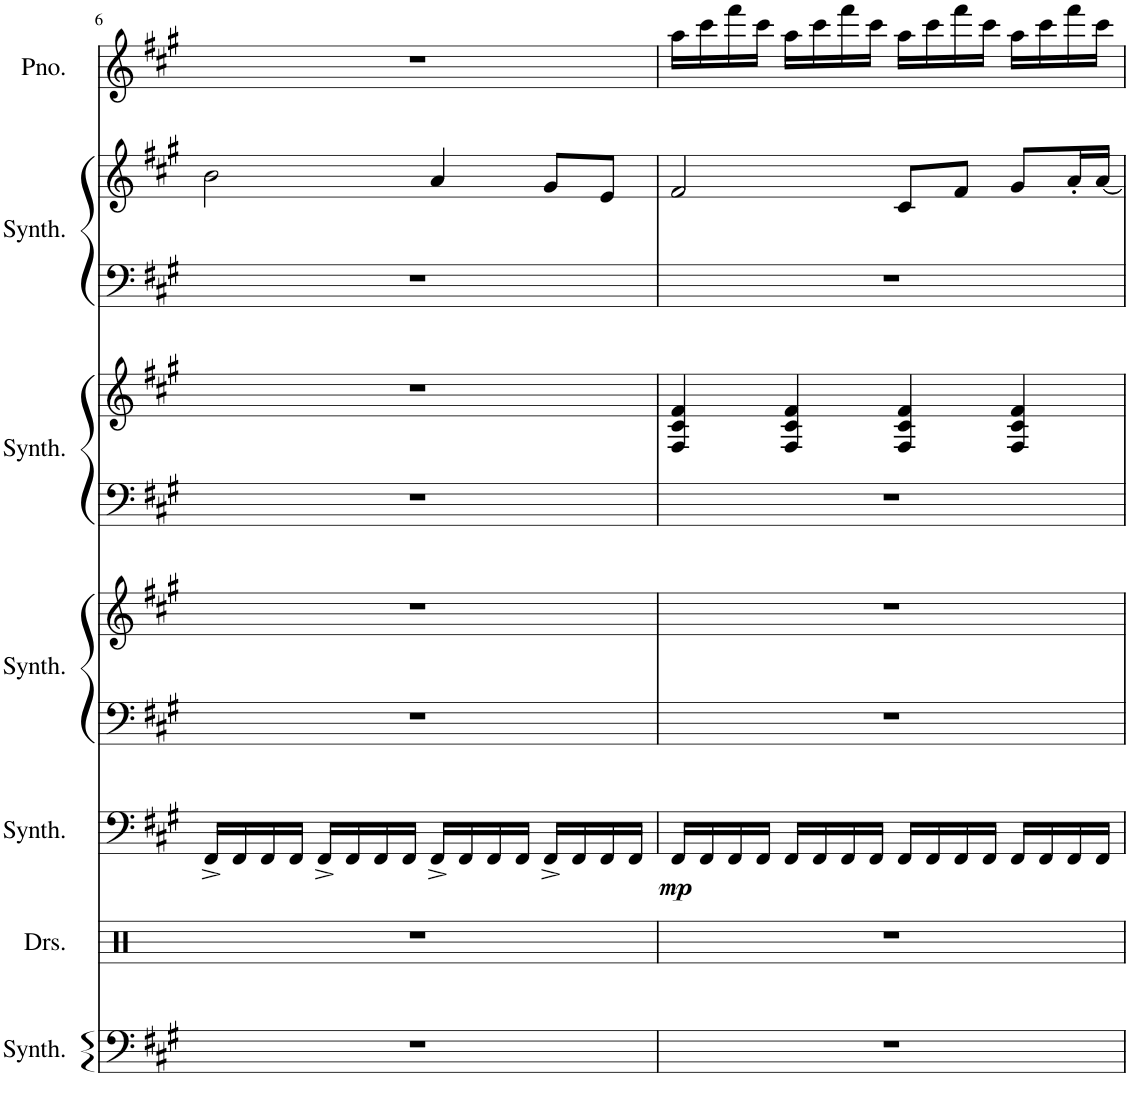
**kern	**kern	**kern	**dynam	**kern	**kern	**kern	**kern	**kern	**kern	**kern
*part7	*part6	*part5	*part5	*part4	*part4	*part3	*part3	*part2	*part2	*part1
*staff10	*staff9	*staff8	*staff8	*staff7	*staff6	*staff5	*staff4	*staff3	*staff2	*staff1
*I"Square Synthesizer	*I"Drumset	*I"Bass Synthesizer	*	*I"Choir	*	*I"Strings	*	*I"Oboe	*	*I"Celeste
*I'Synth.	*I'Drs.	*I'Synth.	*	*	*	*	*	*	*	*
!!LO:PB:g=z
*clefF4	*clefX	*clefF4	*	*clefF4	*clefG2	*clefF4	*clefG2	*clefF4	*clefG2	*clefG2
*k[f#c#g#]	*k[]	*k[f#c#g#]	*	*k[f#c#g#]	*k[f#c#g#]	*k[f#c#g#]	*k[f#c#g#]	*k[f#c#g#]	*k[f#c#g#]	*k[f#c#g#]
*M4/4	*M4/4	*M4/4	*	*M4/4	*M4/4	*M4/4	*M4/4	*M4/4	*M4/4	*M4/4
=6	=6	=6	=6	=6	=6	=6	=6	=6	=6	=6
1r	1r	16FF#^/LL	.	1r	1r	1r	1r	1r	2b\	1r
.	.	16FF#/	.	.	.	.	.	.	.	.
.	.	16FF#/	.	.	.	.	.	.	.	.
.	.	16FF#/JJ	.	.	.	.	.	.	.	.
.	.	16FF#^/LL	.	.	.	.	.	.	.	.
.	.	16FF#/	.	.	.	.	.	.	.	.
.	.	16FF#/	.	.	.	.	.	.	.	.
.	.	16FF#/JJ	.	.	.	.	.	.	.	.
.	.	16FF#^/LL	.	.	.	.	.	.	4a/	.
.	.	16FF#/	.	.	.	.	.	.	.	.
.	.	16FF#/	.	.	.	.	.	.	.	.
.	.	16FF#/JJ	.	.	.	.	.	.	.	.
.	.	16FF#^/LL	.	.	.	.	.	.	8g#/L	.
.	.	16FF#/	.	.	.	.	.	.	.	.
.	.	16FF#/	.	.	.	.	.	.	8e/J	.
.	.	16FF#/JJ	.	.	.	.	.	.	.	.
=7	=7	=7	=7	=7	=7	=7	=7	=7	=7	=7
!	!	!	!LO:DY:b	!	!	!	!	!	!	!
1r	1r	16FF#/LL	mp	1r	1r	1r	4F#/ 4c#/ 4f#/	1r	2f#/	16aa\LL
.	.	16FF#/	.	.	.	.	.	.	.	16ccc#\
.	.	16FF#/	.	.	.	.	.	.	.	16fff#\
.	.	16FF#/JJ	.	.	.	.	.	.	.	16ccc#\JJ
.	.	16FF#/LL	.	.	.	.	4F#/ 4c#/ 4f#/	.	.	16aa\LL
.	.	16FF#/	.	.	.	.	.	.	.	16ccc#\
.	.	16FF#/	.	.	.	.	.	.	.	16fff#\
.	.	16FF#/JJ	.	.	.	.	.	.	.	16ccc#\JJ
.	.	16FF#/LL	.	.	.	.	4F#/ 4c#/ 4f#/	.	8c#/L	16aa\LL
.	.	16FF#/	.	.	.	.	.	.	.	16ccc#\
.	.	16FF#/	.	.	.	.	.	.	8f#/J	16fff#\
.	.	16FF#/JJ	.	.	.	.	.	.	.	16ccc#\JJ
.	.	16FF#/LL	.	.	.	.	4F#/ 4c#/ 4f#/	.	8g#/L	16aa\LL
.	.	16FF#/	.	.	.	.	.	.	.	16ccc#\
.	.	16FF#/	.	.	.	.	.	.	16a'/L	16fff#\
.	.	16FF#/JJ	.	.	.	.	.	.	[16a/JJ	16ccc#\JJ
=	=	=	=	=	=	=	=	=	=	=
*-	*-	*-	*-	*-	*-	*-	*-	*-	*-	*-
